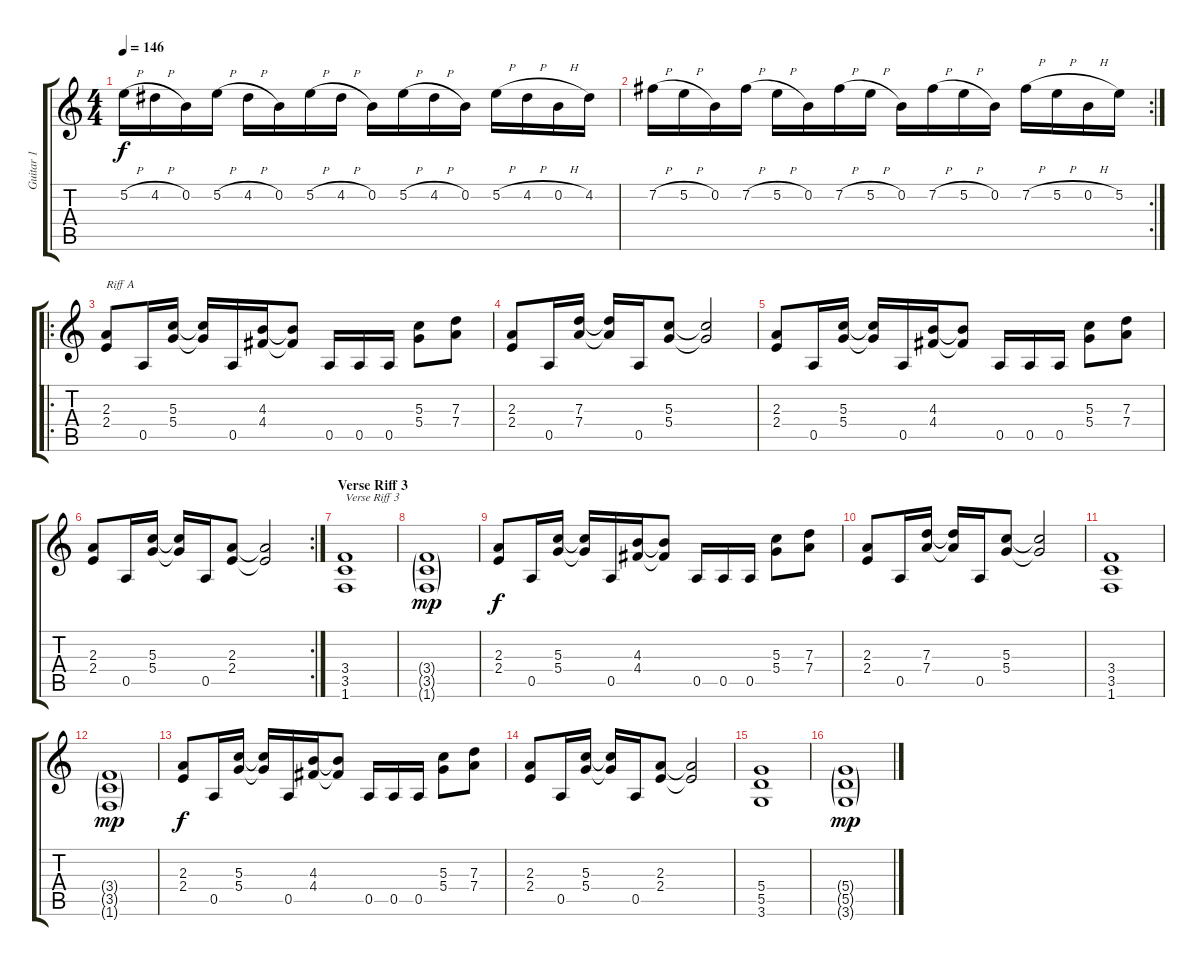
\track ("Guitar 1" "Guitar 1") {instrument distortionguitar}
\staff {score tabs}
\tuning (E4 B3 G3 D3 A2 E2) {hide}
\ts (4 4)
\tempo 146
\clef g2
\ks c
5.2{h}.16{dy f} 4.2{h}.16 0.2.16 5.2{h}.16 4.2{h}.16 0.2.16 5.2{h}.16 4.2{h}.16 0.2.16 5.2{h}.16 4.2{h}.16 0.2.16 5.2{h}.16 4.2{h}.16 0.2{h}.16 4.2.16 |
\rc 2
7.2{h}.16 5.2{h}.16 0.2.16 7.2{h}.16 5.2{h}.16 0.2.16 7.2{h}.16 5.2{h}.16 0.2.16 7.2{h}.16 5.2{h}.16 0.2.16 7.2{h}.16 5.2{h}.16 0.2{h}.16 5.2.16 |
\ro
(2.3 2.4).8{txt "Riff A"} 0.5.16 (5.3 5.4).16 (5.3{t} 5.4{t}).16 0.5.16 (4.3 4.4).16 (4.3{t} 4.4{t}).8 0.5.16 0.5.16 0.5.16 (5.3 5.4).8 (7.3 7.4).8 |
(2.3 2.4).8 0.5.16 (7.3 7.4).16 (7.3{t} 7.4{t}).16 0.5.16 (5.3 5.4).8 (5.3{t} 5.4{t}).2 |
(2.3 2.4).8 0.5.16 (5.3 5.4).16 (5.3{t} 5.4{t}).16 0.5.16 (4.3 4.4).16 (4.3{t} 4.4{t}).8 0.5.16 0.5.16 0.5.16 (5.3 5.4).8 (7.3 7.4).8 |
\rc 2
(2.3 2.4).8 0.5.16 (5.3 5.4).16 (5.3{t} 5.4{t}).16 0.5.16 (2.3 2.4).8 (2.3{t} 2.4{t}).2 |
\section ("" "Verse Riff 3")
(3.4 3.5 1.6).1{txt "Verse Riff 3"} |
(3.4{g} 3.5{g} 1.6{g}).1{dy mp} |
(2.3 2.4).8{dy f} 0.5.16 (5.3 5.4).16 (5.3{t} 5.4{t}).16 0.5.16 (4.3 4.4).16 (4.3{t} 4.4{t}).8 0.5.16 0.5.16 0.5.16 (5.3 5.4).8 (7.3 7.4).8 |
(2.3 2.4).8 0.5.16 (7.3 7.4).16 (7.3{t} 7.4{t}).16 0.5.16 (5.3 5.4).8 (5.3{t} 5.4{t}).2 |
(3.4 3.5 1.6).1 |
(3.4{g} 3.5{g} 1.6{g}).1{dy mp} |
(2.3 2.4).8{dy f} 0.5.16 (5.3 5.4).16 (5.3{t} 5.4{t}).16 0.5.16 (4.3 4.4).16 (4.3{t} 4.4{t}).8 0.5.16 0.5.16 0.5.16 (5.3 5.4).8 (7.3 7.4).8 |
(2.3 2.4).8 0.5.16 (5.3 5.4).16 (5.3{t} 5.4{t}).16 0.5.16 (2.3 2.4).8 (2.3{t} 2.4{t}).2 |
(5.4 5.5 3.6).1 |
(5.4{g} 5.5{g} 3.6{g}).1{dy mp}
